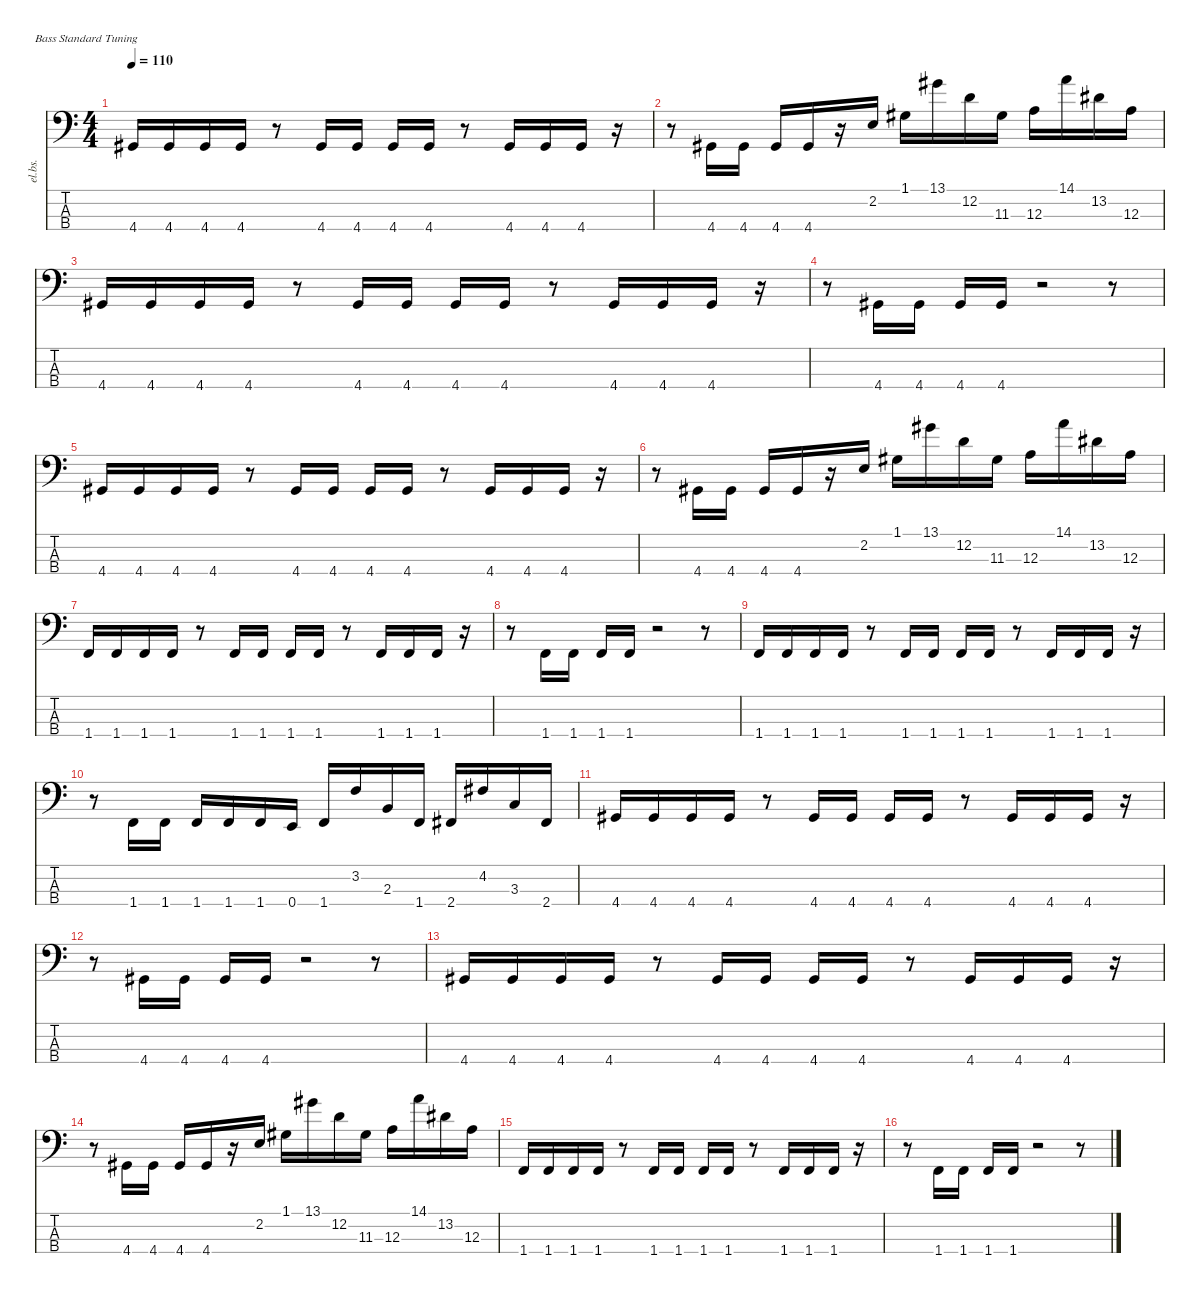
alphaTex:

\defaultSystemsLayout 4
\hideDynamics
\bracketExtendMode nobrackets
\otherSystemsTrackNameOrientation horizontal
\track ("Bass" "el.bs.") {instrument electricbassfinger}
\staff {score tabs}
\tuning (G2 D2 A1 E1)
\ts (4 4)
\beaming (8 2 2 2 2)
\tempo 110
\clef f4
\ks c
4.4{acc #}.16{dy f instrument electricbassfinger beam Up} 4.4{acc #}.16{beam Up} 4.4{acc #}.16{beam Up} 4.4{acc #}.16{beam Up} r.8{beam Up} 4.4{acc #}.16{beam Up} 4.4{acc #}.16{beam Up} 4.4{acc #}.16{beam Up} 4.4{acc #}.16{beam Up} r.8{beam Up} 4.4{acc #}.16{beam Up} 4.4{acc #}.16{beam Up} 4.4{acc #}.16{beam Up} r.16{beam Up} |
r.8{beam Down} 4.4{acc #}.16{beam Up} 4.4{acc #}.16{beam Up} 4.4{acc #}.16{beam Up} 4.4{acc #}.16{beam Up} r.16{beam Up} 2.2.16{beam Up} 1.1{acc #}.16{beam Down} 13.1{acc #}.16{beam Down} 12.2.16{beam Down} 11.3{acc #}.16{beam Down} 12.3.16{beam Down} 14.1.16{beam Down} 13.2{acc #}.16{beam Down} 12.3.16{beam Down} |
4.4{acc #}.16{beam Up} 4.4{acc #}.16{beam Up} 4.4{acc #}.16{beam Up} 4.4{acc #}.16{beam Up} r.8{beam Up} 4.4{acc #}.16{beam Up} 4.4{acc #}.16{beam Up} 4.4{acc #}.16{beam Up} 4.4{acc #}.16{beam Up} r.8{beam Up} 4.4{acc #}.16{beam Up} 4.4{acc #}.16{beam Up} 4.4{acc #}.16{beam Up} r.16{beam Up} |
r.8{beam Down} 4.4{acc #}.16{beam Up} 4.4{acc #}.16{beam Up} 4.4{acc #}.16{beam Up} 4.4{acc #}.16{beam Up} r.2{beam Up} r.8{beam Up} |
4.4{acc #}.16{beam Up} 4.4{acc #}.16{beam Up} 4.4{acc #}.16{beam Up} 4.4{acc #}.16{beam Up} r.8{beam Up} 4.4{acc #}.16{beam Up} 4.4{acc #}.16{beam Up} 4.4{acc #}.16{beam Up} 4.4{acc #}.16{beam Up} r.8{beam Up} 4.4{acc #}.16{beam Up} 4.4{acc #}.16{beam Up} 4.4{acc #}.16{beam Up} r.16{beam Up} |
r.8{beam Down} 4.4{acc #}.16{beam Up} 4.4{acc #}.16{beam Up} 4.4{acc #}.16{beam Up} 4.4{acc #}.16{beam Up} r.16{beam Up} 2.2.16{beam Up} 1.1{acc #}.16{beam Down} 13.1{acc #}.16{beam Down} 12.2.16{beam Down} 11.3{acc #}.16{beam Down} 12.3.16{beam Down} 14.1.16{beam Down} 13.2{acc #}.16{beam Down} 12.3.16{beam Down} |
1.4.16{beam Up} 1.4.16{beam Up} 1.4.16{beam Up} 1.4.16{beam Up} r.8{beam Up} 1.4.16{beam Up} 1.4.16{beam Up} 1.4.16{beam Up} 1.4.16{beam Up} r.8{beam Up} 1.4.16{beam Up} 1.4.16{beam Up} 1.4.16{beam Up} r.16{beam Up} |
r.8{beam Down} 1.4.16{beam Up} 1.4.16{beam Up} 1.4.16{beam Up} 1.4.16{beam Up} r.2{beam Up} r.8{beam Up} |
1.4.16{beam Up} 1.4.16{beam Up} 1.4.16{beam Up} 1.4.16{beam Up} r.8{beam Up} 1.4.16{beam Up} 1.4.16{beam Up} 1.4.16{beam Up} 1.4.16{beam Up} r.8{beam Up} 1.4.16{beam Up} 1.4.16{beam Up} 1.4.16{beam Up} r.16{beam Up} |
r.8{beam Down} 1.4.16{beam Up} 1.4.16{beam Up} 1.4.16{beam Up} 1.4.16{beam Up} 1.4.16{beam Up} 0.4.16{beam Up} 1.4.16{beam Up} 3.2.16{beam Up} 2.3.16{beam Up} 1.4.16{beam Up} 2.4{acc #}.16{beam Up} 4.2{acc #}.16{beam Up} 3.3.16{beam Up} 2.4{acc #}.16{beam Up} |
4.4{acc #}.16{beam Up} 4.4{acc #}.16{beam Up} 4.4{acc #}.16{beam Up} 4.4{acc #}.16{beam Up} r.8{beam Up} 4.4{acc #}.16{beam Up} 4.4{acc #}.16{beam Up} 4.4{acc #}.16{beam Up} 4.4{acc #}.16{beam Up} r.8{beam Up} 4.4{acc #}.16{beam Up} 4.4{acc #}.16{beam Up} 4.4{acc #}.16{beam Up} r.16{beam Up} |
r.8{beam Down} 4.4{acc #}.16{beam Up} 4.4{acc #}.16{beam Up} 4.4{acc #}.16{beam Up} 4.4{acc #}.16{beam Up} r.2{beam Up} r.8{beam Up} |
4.4{acc #}.16{beam Up} 4.4{acc #}.16{beam Up} 4.4{acc #}.16{beam Up} 4.4{acc #}.16{beam Up} r.8{beam Up} 4.4{acc #}.16{beam Up} 4.4{acc #}.16{beam Up} 4.4{acc #}.16{beam Up} 4.4{acc #}.16{beam Up} r.8{beam Up} 4.4{acc #}.16{beam Up} 4.4{acc #}.16{beam Up} 4.4{acc #}.16{beam Up} r.16{beam Up} |
r.8{beam Down} 4.4{acc #}.16{beam Up} 4.4{acc #}.16{beam Up} 4.4{acc #}.16{beam Up} 4.4{acc #}.16{beam Up} r.16{beam Up} 2.2.16{beam Up} 1.1{acc #}.16{beam Down} 13.1{acc #}.16{beam Down} 12.2.16{beam Down} 11.3{acc #}.16{beam Down} 12.3.16{beam Down} 14.1.16{beam Down} 13.2{acc #}.16{beam Down} 12.3.16{beam Down} |
1.4.16{beam Up} 1.4.16{beam Up} 1.4.16{beam Up} 1.4.16{beam Up} r.8{beam Up} 1.4.16{beam Up} 1.4.16{beam Up} 1.4.16{beam Up} 1.4.16{beam Up} r.8{beam Up} 1.4.16{beam Up} 1.4.16{beam Up} 1.4.16{beam Up} r.16{beam Up} |
r.8{beam Down} 1.4.16{beam Up} 1.4.16{beam Up} 1.4.16{beam Up} 1.4.16{beam Up} r.2{beam Up} r.8{beam Up}
